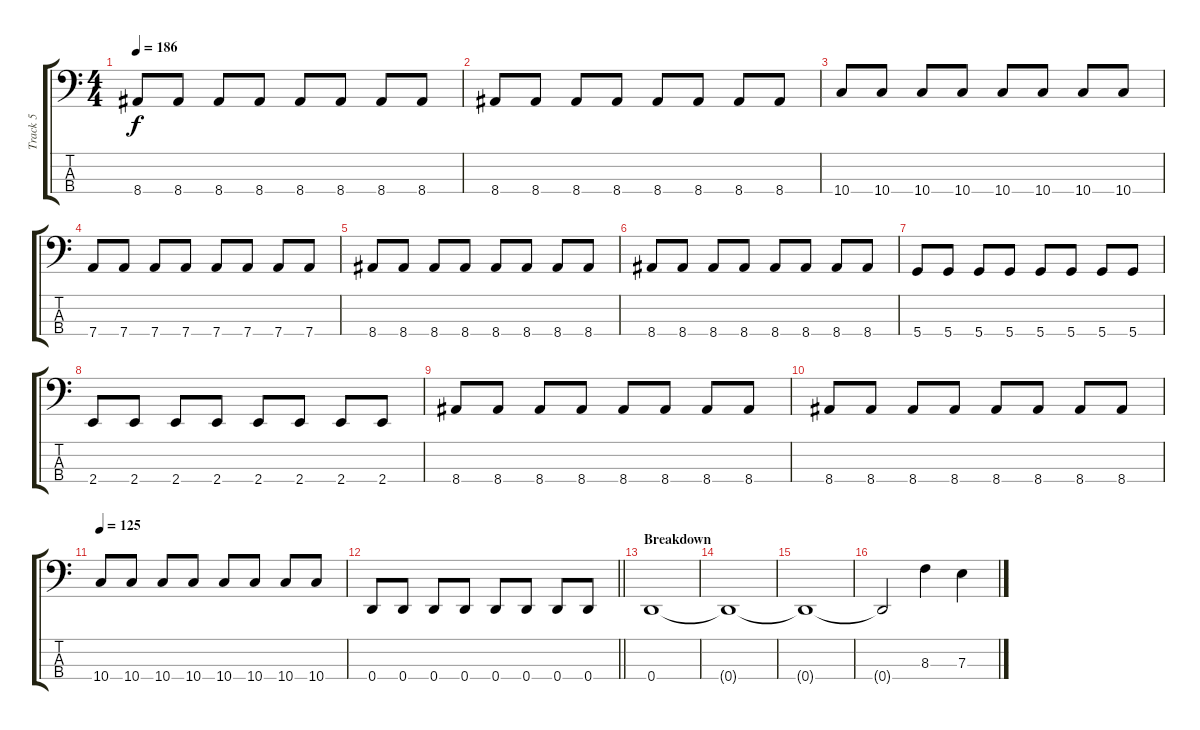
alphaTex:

\track ("Track 5" "Track 5") {instrument electricbasspick}
\staff {score tabs}
\tuning (G2 D2 A1 D1) {hide}
\ts (4 4)
\tempo 186
\clef f4
\ks c
8.4.8{dy f} 8.4.8 8.4.8 8.4.8 8.4.8 8.4.8 8.4.8 8.4.8 |
8.4.8 8.4.8 8.4.8 8.4.8 8.4.8 8.4.8 8.4.8 8.4.8 |
10.4.8 10.4.8 10.4.8 10.4.8 10.4.8 10.4.8 10.4.8 10.4.8 |
7.4.8 7.4.8 7.4.8 7.4.8 7.4.8 7.4.8 7.4.8 7.4.8 |
8.4.8 8.4.8 8.4.8 8.4.8 8.4.8 8.4.8 8.4.8 8.4.8 |
8.4.8 8.4.8 8.4.8 8.4.8 8.4.8 8.4.8 8.4.8 8.4.8 |
5.4.8 5.4.8 5.4.8 5.4.8 5.4.8 5.4.8 5.4.8 5.4.8 |
2.4.8 2.4.8 2.4.8 2.4.8 2.4.8 2.4.8 2.4.8 2.4.8 |
8.4.8 8.4.8 8.4.8 8.4.8 8.4.8 8.4.8 8.4.8 8.4.8 |
8.4.8 8.4.8 8.4.8 8.4.8 8.4.8 8.4.8 8.4.8 8.4.8 |
\tempo 125
10.4.8 10.4.8 10.4.8 10.4.8 10.4.8 10.4.8 10.4.8 10.4.8 |
\barLineRight lightlight
0.4.8 0.4.8 0.4.8 0.4.8 0.4.8 0.4.8 0.4.8 0.4.8 |
\section ("" "Breakdown")
0.4.1 |
0.4{t}.1 |
0.4{t}.1 |
0.4{t}.2 8.3.4 7.3.4
